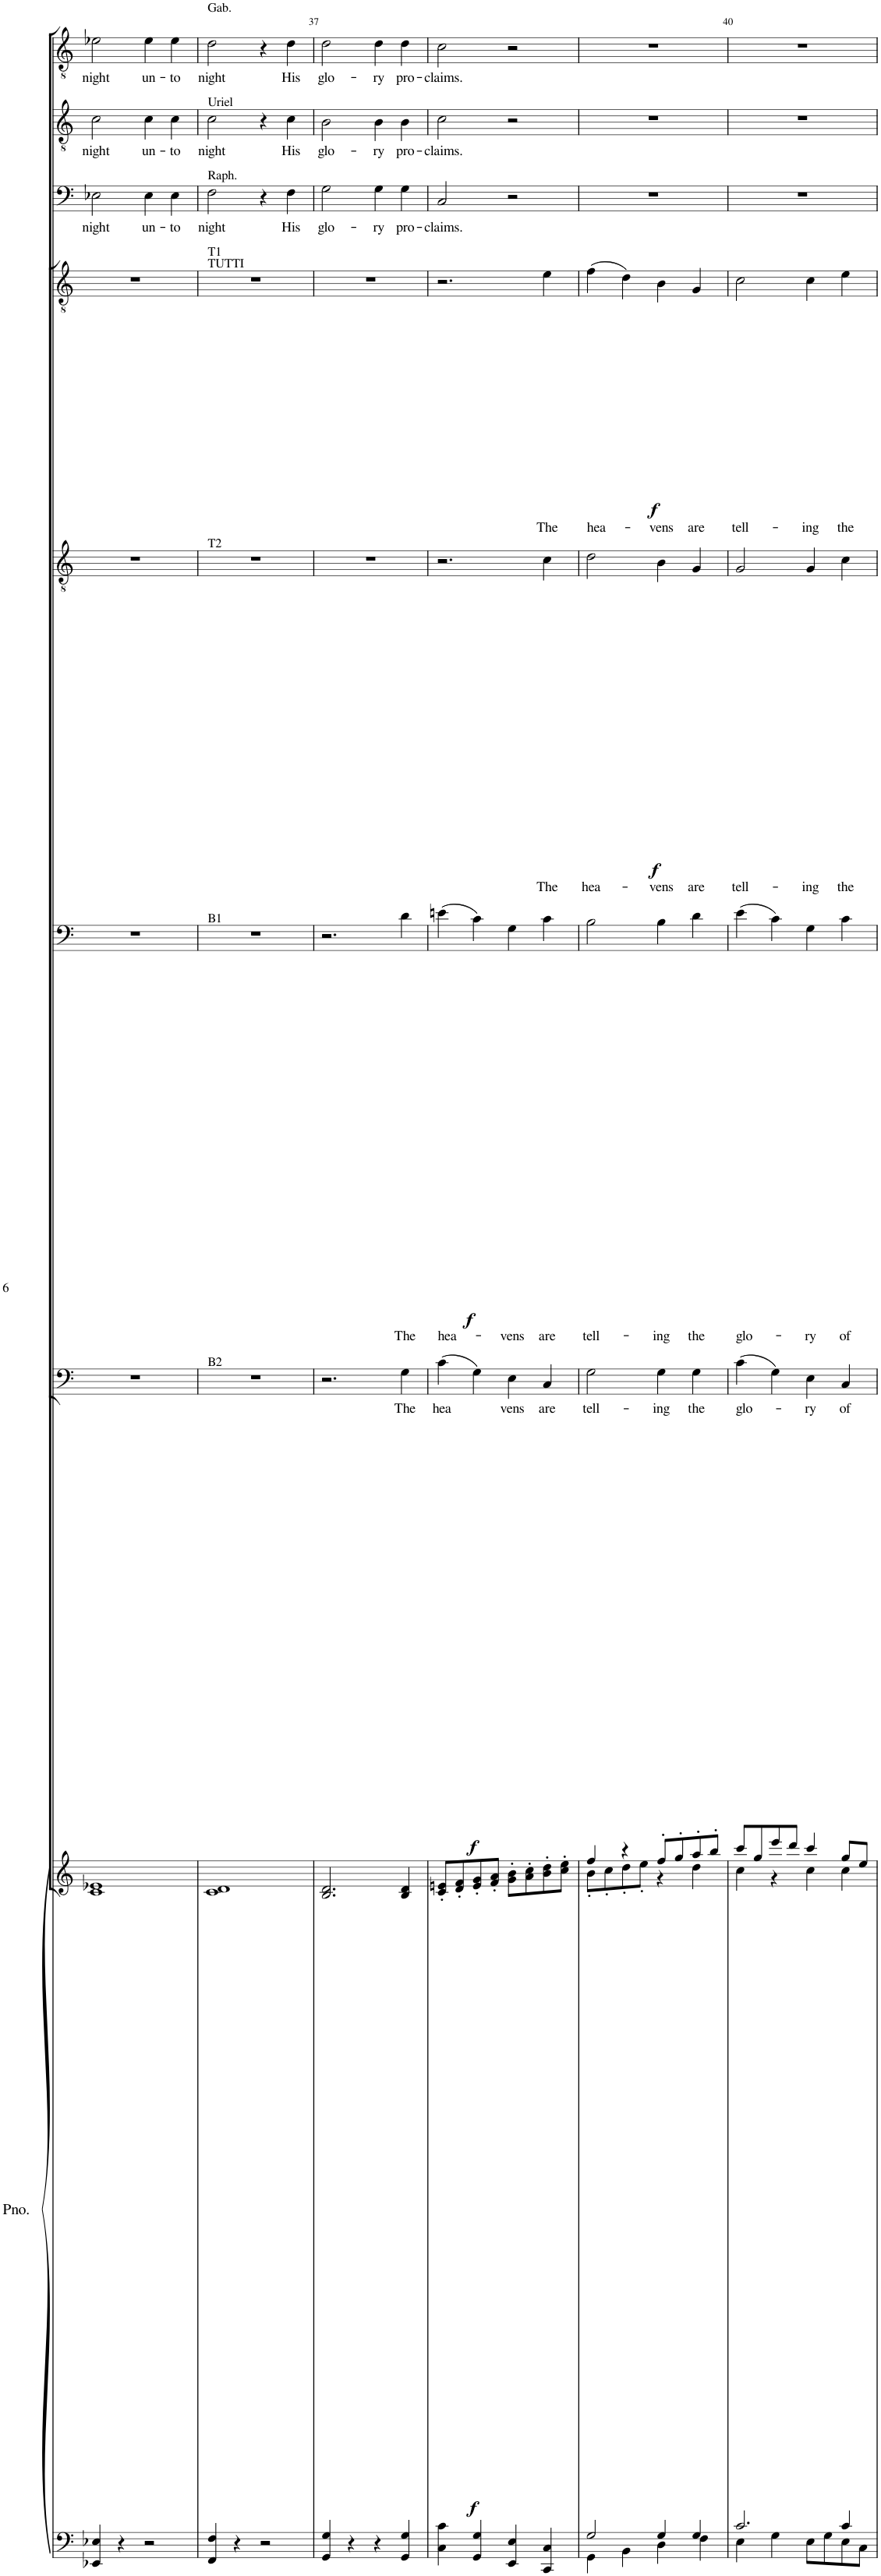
**kern	**kern	**dynam	**kern	**text	**dynam	**kern	**text	**dynam	**kern	**text	**dynam	**kern	**text	**dynam	**kern	**text	**kern	**text	**kern	**text
*part8	*part8	*part8	*part7	*part7	*part7	*part6	*part6	*part6	*part5	*part5	*part5	*part4	*part4	*part4	*part3	*part3	*part2	*part2	*part1	*part1
*staff9	*staff8	*staff8/9	*staff7	*staff7	*staff7	*staff6	*staff6	*staff6	*staff5	*staff5	*staff5	*staff4	*staff4	*staff4	*staff3	*staff3	*staff2	*staff2	*staff1	*staff1
*I"Piano	*	*	*I"Bass	*	*	*I"Bass	*	*	*I"Tenor	*	*	*I"Bass	*	*	*I"Bass	*	*I"Tenor	*	*I"Tenor	*
*I'Pno.	*	*	*I'B	*	*	*I'B	*	*	*I'T	*	*	*I'B	*	*	*I'B	*	*I'T	*	*I'T	*
!!LO:PB:g=z
*clefF4	*clefG2	*	*clefF4	*	*	*clefF4	*	*	*clefGv2	*	*	*clefGv2	*	*	*clefF4	*	*clefGv2	*	*clefGv2	*
*k[]	*k[]	*	*k[]	*	*	*k[]	*	*	*k[]	*	*	*k[]	*	*	*k[]	*	*k[]	*	*k[]	*
*M4/4	*M4/4	*	*M4/4	*	*	*M4/4	*	*	*M4/4	*	*	*M4/4	*	*	*M4/4	*	*M4/4	*	*M4/4	*
*met(c|)	*met(c|)	*	*met(c|)	*	*	*met(c|)	*	*	*met(c|)	*	*	*met(c|)	*	*	*met(c|)	*	*met(c|)	*	*met(c|)	*
=35	=35	=35	=35	=35	=35	=35	=35	=35	=35	=35	=35	=35	=35	=35	=35	=35	=35	=35	=35	=35
!	!	!	!	!	!	!	!	!	!	!	!	!	!	!	!	!LO:LY:b	!	!LO:LY:b	!	!LO:LY:b
4EE-X/ 4E-X/	1c 1e-X	.	1r	.	.	1r	.	.	1r	.	.	1r	.	.	2E-X\	night	2c\	night	2e-X\	night
4r	.	.	.	.	.	.	.	.	.	.	.	.	.	.	.	.	.	.	.	.
!	!	!	!	!	!	!	!	!	!	!	!	!	!	!	!	!LO:LY:b	!	!LO:LY:b	!	!LO:LY:b
2r	.	.	.	.	.	.	.	.	.	.	.	.	.	.	4E-X\	un-	4c\	un-	4e-X\	un-
!	!	!	!	!	!	!	!	!	!	!	!	!	!	!	!	!LO:LY:b	!	!LO:LY:b	!	!LO:LY:b
.	.	.	.	.	.	.	.	.	.	.	.	.	.	.	4E-X\	-to	4c\	-to	4e-X\	-to
=36	=36	=36	=36	=36	=36	=36	=36	=36	=36	=36	=36	=36	=36	=36	=36	=36	=36	=36	=36	=36
!	!	!	!	!	!	!	!	!	!	!	!	!	!	!	!	!	!	!	!LO:TX:a:t=Gab.	!
!	!	!	!	!	!	!	!	!	!	!	!	!	!	!	!	!	!LO:TX:a:t=Uriel	!	!	!
!	!	!	!	!	!	!	!	!	!	!	!	!	!	!	!LO:TX:a:t=Raph.	!	!	!	!	!
!	!	!	!	!	!	!	!	!	!	!	!	!LO:TX:a:t=TUTTI	!	!	!	!	!	!	!	!
!	!	!	!	!	!	!	!	!	!	!	!	!LO:TX:a:t=T1	!	!	!	!	!	!	!	!
!	!	!	!	!	!	!	!	!	!LO:TX:a:t=T2	!	!	!	!	!	!	!	!	!	!	!
!	!	!	!	!	!	!LO:TX:a:t=B1	!	!	!	!	!	!	!	!	!	!	!	!	!	!
!	!	!	!LO:TX:a:t=B2	!	!	!	!	!	!	!	!	!	!	!	!	!	!	!	!	!
!	!	!	!	!	!	!	!	!	!	!	!	!	!	!	!	!LO:LY:b	!	!LO:LY:b	!	!LO:LY:b
4FF/ 4F/	1c 1d	.	1r	.	.	1r	.	.	1r	.	.	1r	.	.	2F\	night	2c\	night	2d\	night
4r	.	.	.	.	.	.	.	.	.	.	.	.	.	.	.	.	.	.	.	.
2r	.	.	.	.	.	.	.	.	.	.	.	.	.	.	4r	.	4r	.	4r	.
!	!	!	!	!	!	!	!	!	!	!	!	!	!	!	!	!LO:LY:b	!	!LO:LY:b	!	!LO:LY:b
.	.	.	.	.	.	.	.	.	.	.	.	.	.	.	4F\	His	4c\	His	4d\	His
=37	=37	=37	=37	=37	=37	=37	=37	=37	=37	=37	=37	=37	=37	=37	=37	=37	=37	=37	=37	=37
!	!	!	!	!	!	!	!	!	!	!	!	!	!	!	!	!LO:LY:b	!	!LO:LY:b	!	!LO:LY:b
4GG/ 4G/	2.B/ 2.d/	.	2.r	.	.	2.r	.	.	1r	.	.	1r	.	.	2G\	glo-	2B\	glo-	2d\	glo-
4r	.	.	.	.	.	.	.	.	.	.	.	.	.	.	.	.	.	.	.	.
!	!	!	!	!	!	!	!	!	!	!	!	!	!	!	!	!LO:LY:b	!	!LO:LY:b	!	!LO:LY:b
4r	.	.	.	.	.	.	.	.	.	.	.	.	.	.	4G\	-ry	4B\	-ry	4d\	-ry
!	!	!LO:DY:b	!	!LO:LY:b	!LO:DY:b	!	!LO:LY:b	!LO:DY:b	!	!	!	!	!	!	!	!LO:LY:b	!	!LO:LY:b	!	!LO:LY:b
4GG/ 4G/	4B/ 4d/	f	4G\	The	f	4d\	The	f	.	.	.	.	.	.	4G\	pro-	4B\	pro-	4d\	pro-
=38	=38	=38	=38	=38	=38	=38	=38	=38	=38	=38	=38	=38	=38	=38	=38	=38	=38	=38	=38	=38
!	!	!	!	!LO:LY:b	!	!	!LO:LY:b	!	!	!	!	!	!	!	!	!LO:LY:b	!	!LO:LY:b	!	!LO:LY:b
4C\ 4c\	8c/' 8en/'L	.	(4c\	hea	.	(4en\	hea-	.	2.r	.	.	2.r	.	.	2C/	-claims.	2c\	-claims.	2c\	-claims.
.	8d/' 8f/'	.	.	.	.	.	.	.	.	.	.	.	.	.	.	.	.	.	.	.
4GG/ 4G/	8e/' 8g/'	.	4G\)	.	.	4c\)	.	.	.	.	.	.	.	.	.	.	.	.	.	.
.	8f/' 8a/'J	.	.	.	.	.	.	.	.	.	.	.	.	.	.	.	.	.	.	.
!	!	!	!	!LO:LY:b	!	!	!LO:LY:b	!	!	!	!	!	!	!	!	!	!	!	!	!
4EE/ 4E/	8g\' 8b\'L	.	4E\	vens	.	4G\	-vens	.	.	.	.	.	.	.	2r	.	2r	.	2r	.
.	8a\' 8cc\'	.	.	.	.	.	.	.	.	.	.	.	.	.	.	.	.	.	.	.
!	!	!	!	!LO:LY:b	!	!	!LO:LY:b	!	!	!LO:LY:b	!LO:DY:b	!	!LO:LY:b	!LO:DY:b	!	!	!	!	!	!
4CC/ 4C/	8b\' 8dd\'	.	4C/	are	.	4c\	are	.	4c\	The	f	4e\	The	f	.	.	.	.	.	.
.	8cc\' 8ee\'J	.	.	.	.	.	.	.	.	.	.	.	.	.	.	.	.	.	.	.
=39	=39	=39	=39	=39	=39	=39	=39	=39	=39	=39	=39	=39	=39	=39	=39	=39	=39	=39	=39	=39
*^	*^	*	*	*	*	*	*	*	*	*	*	*	*	*	*	*	*	*	*	*
!	!	!	!	!	!	!LO:LY:b	!	!	!LO:LY:b	!	!	!LO:LY:b	!	!	!LO:LY:b	!	!	!	!	!	!	!
2G/	4GG\	4ff/	8b'\L	.	2G\	tell-	.	2B\	tell-	.	2d\	hea-	.	(4f\	hea-	.	1r	.	1r	.	1r	.
.	.	.	8cc'\	.	.	.	.	.	.	.	.	.	.	.	.	.	.	.	.	.	.	.
.	4BB\	4r	8dd'\	.	.	.	.	.	.	.	.	.	.	4d\)	.	.	.	.	.	.	.	.
.	.	.	8ee'\J	.	.	.	.	.	.	.	.	.	.	.	.	.	.	.	.	.	.	.
!	!	!	!	!	!	!LO:LY:b	!	!	!LO:LY:b	!	!	!LO:LY:b	!	!	!LO:LY:b	!	!	!	!	!	!	!
4G/	4D\	8ff'/L	4r	.	4G\	-ing	.	4B\	-ing	.	4B\	-vens	.	4B\	-vens	.	.	.	.	.	.	.
.	.	8gg'/	.	.	.	.	.	.	.	.	.	.	.	.	.	.	.	.	.	.	.	.
!	!	!	!	!	!	!LO:LY:b	!	!	!LO:LY:b	!	!	!LO:LY:b	!	!	!LO:LY:b	!	!	!	!	!	!	!
4G/	4F\	8aa'/	4dd\	.	4G\	the	.	4d\	the	.	4G/	are	.	4G/	are	.	.	.	.	.	.	.
.	.	8bb'/J	.	.	.	.	.	.	.	.	.	.	.	.	.	.	.	.	.	.	.	.
=40	=40	=40	=40	=40	=40	=40	=40	=40	=40	=40	=40	=40	=40	=40	=40	=40	=40	=40	=40	=40	=40	=40
!	!	!	!	!	!	!LO:LY:b	!	!	!LO:LY:b	!	!	!LO:LY:b	!	!	!LO:LY:b	!	!	!	!	!	!	!
2.c/	4E\	8ccc/L	4cc\	.	(4c\	glo-	.	(4e\	glo-	.	2G/	tell-	.	2c\	tell-	.	1r	.	1r	.	1r	.
.	.	8gg/	.	.	.	.	.	.	.	.	.	.	.	.	.	.	.	.	.	.	.	.
.	4G\	8eee/	4r	.	4G\)	.	.	4c\)	.	.	.	.	.	.	.	.	.	.	.	.	.	.
.	.	8ddd/J	.	.	.	.	.	.	.	.	.	.	.	.	.	.	.	.	.	.	.	.
!	!	!	!	!	!	!LO:LY:b	!	!	!LO:LY:b	!	!	!LO:LY:b	!	!	!LO:LY:b	!	!	!	!	!	!	!
.	8E\L	4ccc/	4cc\	.	4E\	-ry	.	4G\	-ry	.	4G/	-ing	.	4c\	-ing	.	.	.	.	.	.	.
.	8G\	.	.	.	.	.	.	.	.	.	.	.	.	.	.	.	.	.	.	.	.	.
!	!	!	!	!	!	!LO:LY:b	!	!	!LO:LY:b	!	!	!LO:LY:b	!	!	!LO:LY:b	!	!	!	!	!	!	!
4c/	8E\	8gg/L	4cc\	.	4C/	of	.	4c\	of	.	4c\	the	.	4e\	the	.	.	.	.	.	.	.
.	8C\J	8ee/J	.	.	.	.	.	.	.	.	.	.	.	.	.	.	.	.	.	.	.	.
*v	*v	*	*	*	*	*	*	*	*	*	*	*	*	*	*	*	*	*	*	*	*	*
*	*v	*v	*	*	*	*	*	*	*	*	*	*	*	*	*	*	*	*	*	*	*
=	=	=	=	=	=	=	=	=	=	=	=	=	=	=	=	=	=	=	=	=
*-	*-	*-	*-	*-	*-	*-	*-	*-	*-	*-	*-	*-	*-	*-	*-	*-	*-	*-	*-	*-
